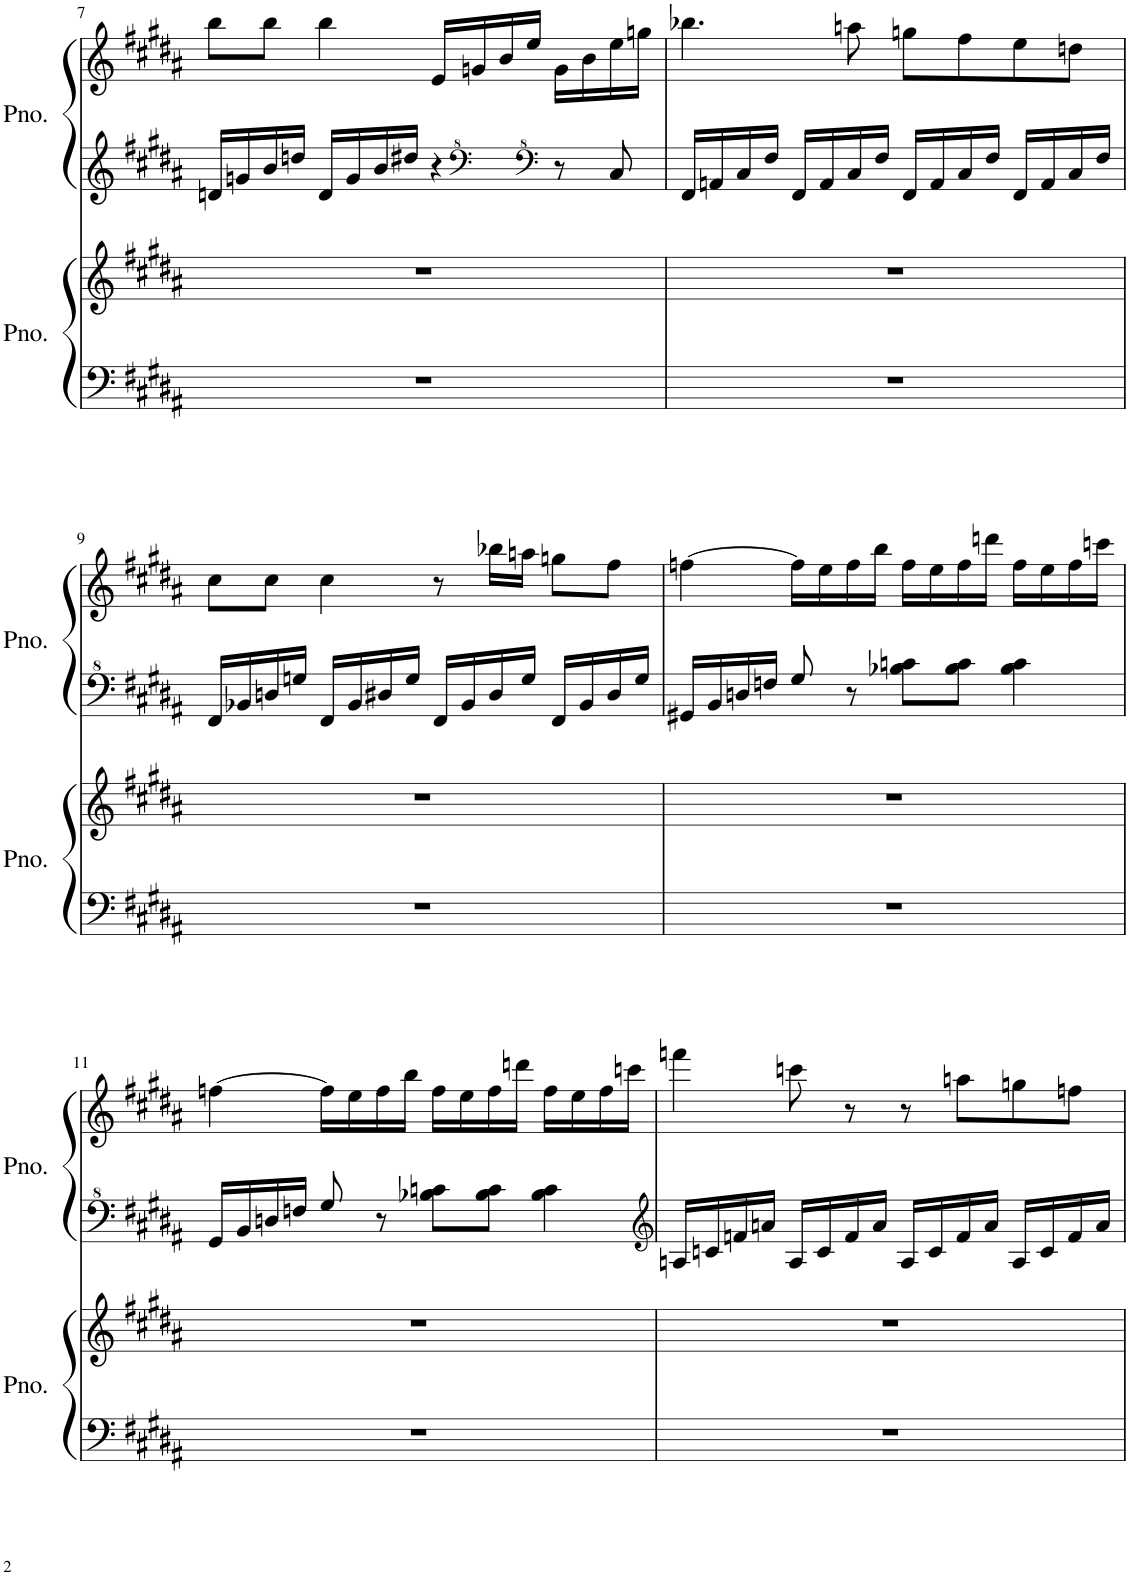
**kern	**kern	**kern	**kern
*part2	*part2	*part1	*part1
*staff4	*staff3	*staff2	*staff1
*I"Piano	*	*I"Piano	*
*I'Pno.	*	*I'Pno.	*
!!LO:PB:g=z
*clefF4	*clefG2	*clefG2	*clefG2
*k[f#c#g#d#a#]	*k[f#c#g#d#a#]	*k[f#c#g#d#a#]	*k[f#c#g#d#a#]
*M4/4	*M4/4	*M4/4	*M4/4
=7	=7	=7	=7
1r	1r	16dn/LL	8bb\L
.	.	16gn/	.
.	.	16b/	8bb\J
.	.	16ddn/JJ	.
.	.	16d/LL	4bb\
.	.	16g/	.
.	.	16b/	.
.	.	16dd#X/JJ	.
.	.	4r	16e/LL
*	*	*clefF^4	*
.	.	.	16gn/
.	.	.	16b/
.	.	.	16ee/JJ
*	*	*clefF^4	*
.	.	8r	16g\LL
.	.	.	16b\
.	.	8c#/	16ee\
.	.	.	16ggn\JJ
=8	=8	=8	=8
1r	1r	16F#/LL	4.bb-X\
.	.	16An/	.
.	.	16c#/	.
.	.	16f#/JJ	.
.	.	16F#/LL	.
.	.	16A/	.
.	.	16c#/	8aan\
.	.	16f#/JJ	.
.	.	16F#/LL	8ggn\L
.	.	16A/	.
.	.	16c#/	8ff#\
.	.	16f#/JJ	.
.	.	16F#/LL	8ee\
.	.	16A/	.
.	.	16c#/	8ddn\J
.	.	16f#/JJ	.
!!LO:LB:g=z
=9	=9	=9	=9
1r	1r	16F#/LL	8cc#\L
.	.	16B-X/	.
.	.	16dn/	8cc#\J
.	.	16gn/JJ	.
.	.	16F#/LL	4cc#\
.	.	16B-/	.
.	.	16d#X/	.
.	.	16g/JJ	.
.	.	16F#/LL	8r
.	.	16B-/	.
.	.	16d#/	16bb-X\LL
.	.	16g/JJ	16aan\JJ
.	.	16F#/LL	8ggn\L
.	.	16B-/	.
.	.	16d#/	8ff#\J
.	.	16g/JJ	.
=10	=10	=10	=10
1r	1r	16G#X/LL	[4ffn\
.	.	16B/	.
.	.	16dn/	.
.	.	16fn/JJ	.
.	.	8g#/	16ff\LL]
.	.	.	16ee\
.	.	8r	16ff\
.	.	.	16bb\JJ
.	.	8b-X\ 8ccn\L	16ff\LL
.	.	.	16ee\
.	.	8b-\ 8cc\J	16ff\
.	.	.	16dddn\JJ
.	.	4b-\ 4cc\	16ff\LL
.	.	.	16ee\
.	.	.	16ff\
.	.	.	16cccn\JJ
!!LO:LB:g=z
=11	=11	=11	=11
1r	1r	16G#/LL	[4ffn\
.	.	16B/	.
.	.	16dn/	.
.	.	16fn/JJ	.
.	.	8g#/	16ff\LL]
.	.	.	16ee\
.	.	8r	16ff\
.	.	.	16bb\JJ
.	.	8b-X\ 8ccn\L	16ff\LL
.	.	.	16ee\
.	.	8b-\ 8cc\J	16ff\
.	.	.	16dddn\JJ
.	.	4b-\ 4cc\	16ff\LL
.	.	.	16ee\
.	.	.	16ff\
.	.	.	16cccn\JJ
=12	=12	=12	=12
*	*	*clefG2	*
1r	1r	16An/LL	4fffn\
.	.	16cn/	.
.	.	16fn/	.
.	.	16an/JJ	.
.	.	16A/LL	8cccn\
.	.	16c/	.
.	.	16f/	8r
.	.	16a/JJ	.
.	.	16A/LL	8r
.	.	16c/	.
.	.	16f/	8aan\L
.	.	16a/JJ	.
.	.	16A/LL	8ggn\
.	.	16c/	.
.	.	16f/	8ffn\J
.	.	16a/JJ	.
=	=	=	=
*-	*-	*-	*-
